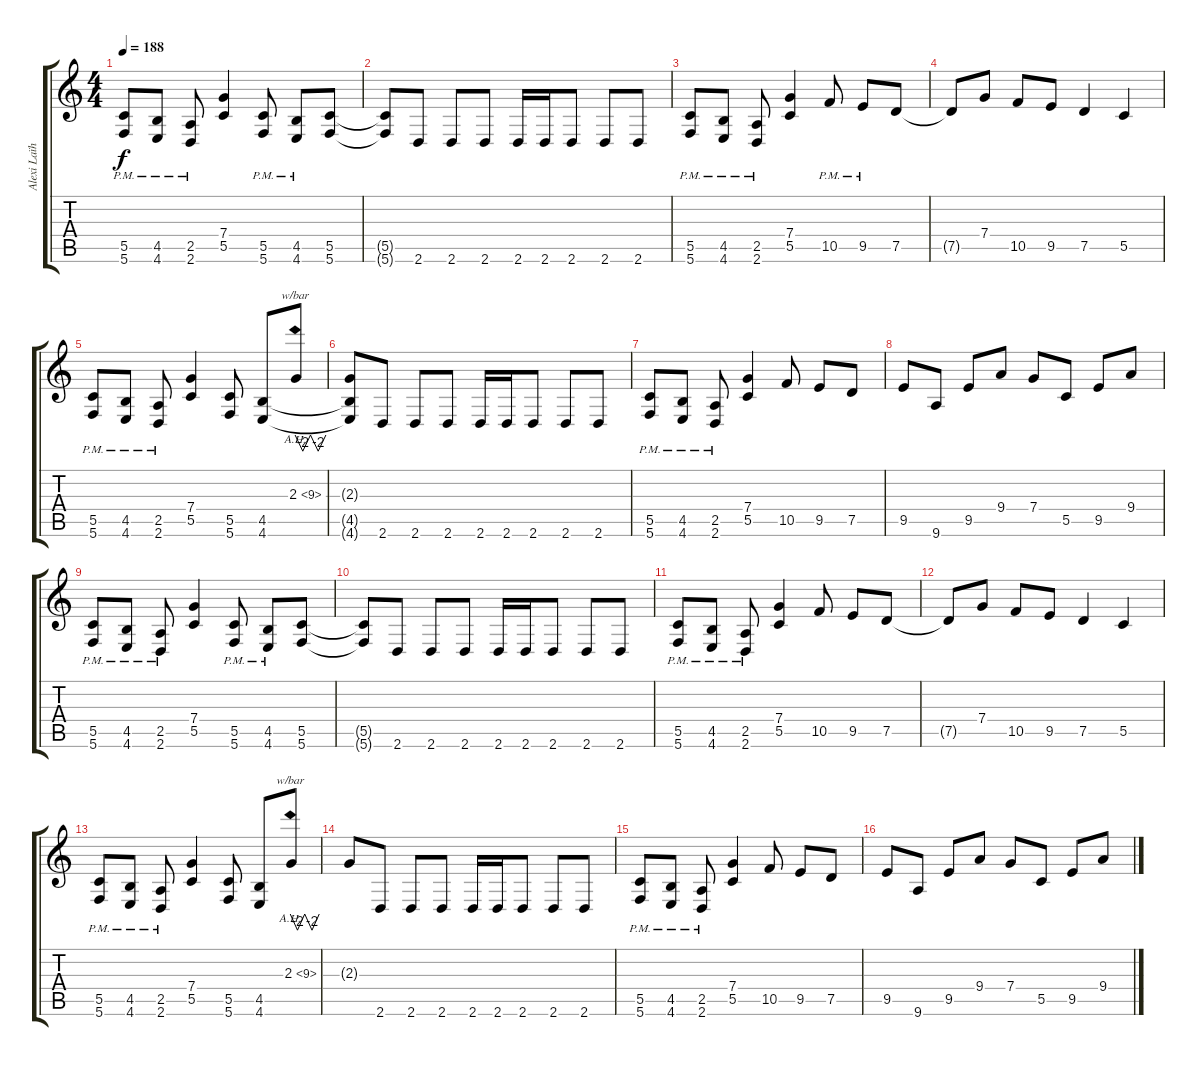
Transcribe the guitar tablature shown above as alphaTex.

\track ("Alexi Laïho" "Alexi Laïh") {instrument distortionguitar}
\staff {score tabs}
\tuning (D4 A3 F3 C3 G2 C2) {hide}
\ts (4 4)
\tempo 188
\clef g2
\ks c
(5.5{pm} 5.6{pm}).8{dy f instrument distortionguitar} (4.5{pm} 4.6{pm}).8 (2.5{pm} 2.6{pm}).8 (7.4 5.5).4 (5.5{pm} 5.6{pm}).8 (4.5{pm} 4.6{pm}).8 (5.5 5.6).8 |
(5.5{t} 5.6{t}).8 2.6.8 2.6.8 2.6.8 2.6.16 2.6.16 2.6.8 2.6.8 2.6.8 |
(5.5{pm} 5.6{pm}).8 (4.5{pm} 4.6{pm}).8 (2.5{pm} 2.6{pm}).8 (7.4 5.5).4 10.5{pm}.8 9.5{pm}.8 7.5.8 |
7.5{t}.8 7.4.8 10.5.8 9.5.8 7.5.4 5.5.4 |
(5.5{pm} 5.6{pm}).8 (4.5{pm} 4.6{pm}).8 (2.5{pm} 2.6{pm}).8 (7.4 5.5).4 (5.5 5.6).8 (4.5 4.6).8 2.3{ah 7}.8{tbe (custom default 0 0 15 -8 30 0 45 -8 60 0)} |
(2.3{t} 4.5{t} 4.6{t}).8 2.6.8 2.6.8 2.6.8 2.6.16 2.6.16 2.6.8 2.6.8 2.6.8 |
(5.5{pm} 5.6{pm}).8 (4.5{pm} 4.6{pm}).8 (2.5{pm} 2.6{pm}).8 (7.4 5.5).4 10.5.8 9.5.8 7.5.8 |
9.5.8 9.6.8 9.5.8 9.4.8 7.4.8 5.5.8 9.5.8 9.4.8 |
(5.5{pm} 5.6{pm}).8 (4.5{pm} 4.6{pm}).8 (2.5{pm} 2.6{pm}).8 (7.4 5.5).4 (5.5{pm} 5.6{pm}).8 (4.5{pm} 4.6{pm}).8 (5.5 5.6).8 |
(5.5{t} 5.6{t}).8 2.6.8 2.6.8 2.6.8 2.6.16 2.6.16 2.6.8 2.6.8 2.6.8 |
(5.5{pm} 5.6{pm}).8 (4.5{pm} 4.6{pm}).8 (2.5{pm} 2.6{pm}).8 (7.4 5.5).4 10.5.8 9.5.8 7.5.8 |
7.5{t}.8 7.4.8 10.5.8 9.5.8 7.5.4 5.5.4 |
(5.5{pm} 5.6{pm}).8 (4.5{pm} 4.6{pm}).8 (2.5{pm} 2.6{pm}).8 (7.4 5.5).4 (5.5 5.6).8 (4.5 4.6).8 2.3{ah 7}.8{tbe (custom default 0 0 15 -8 30 0 45 -8 60 0)} |
2.3{t}.8 2.6.8 2.6.8 2.6.8 2.6.16 2.6.16 2.6.8 2.6.8 2.6.8 |
(5.5{pm} 5.6{pm}).8 (4.5{pm} 4.6{pm}).8 (2.5{pm} 2.6{pm}).8 (7.4 5.5).4 10.5.8 9.5.8 7.5.8 |
9.5.8 9.6.8 9.5.8 9.4.8 7.4.8 5.5.8 9.5.8 9.4.8
